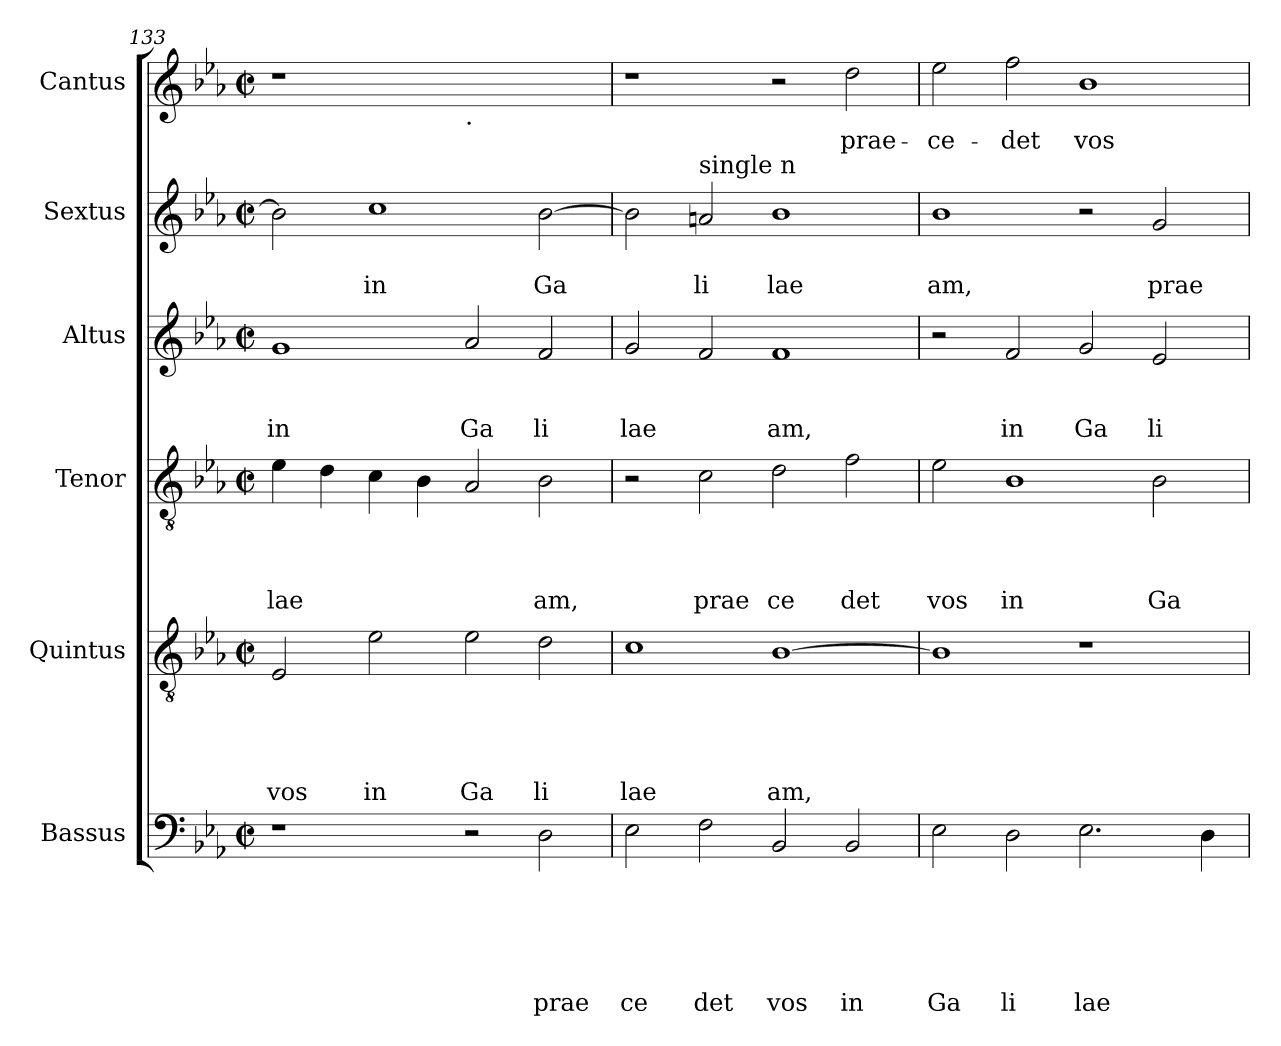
**kern	**text	**text	**text	**text	**text	**text	**kern	**text	**text	**text	**text	**text	**kern	**text	**text	**text	**text	**kern	**text	**text	**text	**kern	**text	**text	**kern	**text
*part6	*part6	*part6	*part6	*part6	*part6	*part6	*part5	*part5	*part5	*part5	*part5	*part5	*part4	*part4	*part4	*part4	*part4	*part3	*part3	*part3	*part3	*part2	*part2	*part2	*part1	*part1
*staff6	*staff6	*staff6	*staff6	*staff6	*staff6	*staff6	*staff5	*staff5	*staff5	*staff5	*staff5	*staff5	*staff4	*staff4	*staff4	*staff4	*staff4	*staff3	*staff3	*staff3	*staff3	*staff2	*staff2	*staff2	*staff1	*staff1
*I"Bassus	*	*	*	*	*	*	*I"Quintus	*	*	*	*	*	*I"Tenor	*	*	*	*	*I"Altus	*	*	*	*I"Sextus	*	*	*I"Cantus	*
*clefF4	*	*	*	*	*	*	*clefGv2	*	*	*	*	*	*clefGv2	*	*	*	*	*clefG2	*	*	*	*clefG2	*	*	*clefG2	*
*k[b-e-a-]	*	*	*	*	*	*	*k[b-e-a-]	*	*	*	*	*	*k[b-e-a-]	*	*	*	*	*k[b-e-a-]	*	*	*	*k[b-e-a-]	*	*	*k[b-e-a-]	*
*E-:	*	*	*	*	*	*	*E-:	*	*	*	*	*	*E-:	*	*	*	*	*E-:	*	*	*	*E-:	*	*	*E-:	*
*M2/2	*	*	*	*	*	*	*M2/2	*	*	*	*	*	*M2/2	*	*	*	*	*M2/2	*	*	*	*M2/2	*	*	*M2/2	*
*met(c|)	*	*	*	*	*	*	*met(c|)	*	*	*	*	*	*met(c|)	*	*	*	*	*met(c|)	*	*	*	*met(c|)	*	*	*met(c|)	*
=133	=133	=133	=133	=133	=133	=133	=133	=133	=133	=133	=133	=133	=133	=133	=133	=133	=133	=133	=133	=133	=133	=133	=133	=133	=133	=133
!	!	!	!	!	!	!	!	!	!	!	!	!LO:LY:b	!	!	!	!	!LO:LY:b	!	!	!	!LO:LY:b	!	!	!	!	!
1r	.	.	.	.	.	.	2E-/	.	.	.	.	vos	4e-\	.	.	.	lae	1g	.	.	in	2b-\]	.	.	1r	.
.	.	.	.	.	.	.	.	.	.	.	.	.	4d\	.	.	.	.	.	.	.	.	.	.	.	.	.
!	!	!	!	!	!	!	!	!	!	!	!	!LO:LY:b	!	!	!	!	!	!	!	!	!	!	!	!LO:LY:b	!	!
.	.	.	.	.	.	.	2e-\	.	.	.	.	in	4c\	.	.	.	.	.	.	.	.	1cc	.	in	.	.
.	.	.	.	.	.	.	.	.	.	.	.	.	4B-\	.	.	.	.	.	.	.	.	.	.	.	.	.
!	!	!	!	!	!	!	!	!	!	!	!	!	!	!	!	!	!	!	!	!	!	!	!	!	!LO:TX:b:t=.	!
!	!	!	!	!	!	!	!	!	!	!	!	!LO:LY:b	!	!	!	!	!	!	!	!	!LO:LY:b	!	!	!	!	!
2r	.	.	.	.	.	.	2e-\	.	.	.	.	Ga	2A-/	.	.	.	.	2a-/	.	.	Ga	.	.	.	1ryy	.
!	!	!	!	!	!	!LO:LY:b	!	!	!	!	!	!LO:LY:b	!	!	!	!	!LO:LY:b	!	!	!	!LO:LY:b	!	!	!LO:LY:b	!	!
2D\	.	.	.	.	.	prae	2d\	.	.	.	.	li	2B-\	.	.	.	am,	2f/	.	.	li	[>2b-\	.	Ga	.	.
=134	=134	=134	=134	=134	=134	=134	=134	=134	=134	=134	=134	=134	=134	=134	=134	=134	=134	=134	=134	=134	=134	=134	=134	=134	=134	=134
!	!	!	!	!	!	!LO:LY:b	!	!	!	!	!	!LO:LY:b	!	!	!	!	!	!	!	!	!LO:LY:b	!	!	!	!	!
2E-\	.	.	.	.	.	ce	1c	.	.	.	.	lae	2r	.	.	.	.	2g/	.	.	lae	2b-\]	.	.	1r	.
!	!	!	!	!	!	!	!	!	!	!	!	!	!	!	!	!	!	!	!	!	!	!LO:TX:a:t=single n	!	!	!	!
!	!	!	!	!	!	!LO:LY:b	!	!	!	!	!	!	!	!	!	!	!LO:LY:b	!	!	!	!	!	!	!LO:LY:b	!	!
2F\	.	.	.	.	.	det	.	.	.	.	.	.	2c\	.	.	.	prae	2f/	.	.	.	2a/	.	li	.	.
!	!	!	!	!	!	!LO:LY:b	!	!	!	!	!	!LO:LY:b	!	!	!	!	!LO:LY:b	!	!	!	!LO:LY:b	!	!	!LO:LY:b	!	!
2BB-/	.	.	.	.	.	vos	[>1B-	.	.	.	.	am,	2d\	.	.	.	ce	1f	.	.	am,	1b-	.	lae	2r	.
!	!	!	!	!	!	!LO:LY:b	!	!	!	!	!	!	!	!	!	!	!LO:LY:b	!	!	!	!	!	!	!	!	!LO:LY:b
2BB-/	.	.	.	.	.	in	.	.	.	.	.	.	2f\	.	.	.	det	.	.	.	.	.	.	.	2dd\	prae-
=135	=135	=135	=135	=135	=135	=135	=135	=135	=135	=135	=135	=135	=135	=135	=135	=135	=135	=135	=135	=135	=135	=135	=135	=135	=135	=135
!	!	!	!	!	!	!LO:LY:b	!	!	!	!	!	!	!	!	!	!	!LO:LY:b	!	!	!	!	!	!	!LO:LY:b	!	!LO:LY:b
2E-\	.	.	.	.	.	Ga	1B-]	.	.	.	.	.	2e-\	.	.	.	vos	2r	.	.	.	1b-	.	am,	2ee-\	-ce-
!	!	!	!	!	!	!LO:LY:b	!	!	!	!	!	!	!	!	!	!	!LO:LY:b	!	!	!	!LO:LY:b	!	!	!	!	!LO:LY:b
2D\	.	.	.	.	.	li	.	.	.	.	.	.	1B-	.	.	.	in	2f/	.	.	in	.	.	.	2ff\	-det
!	!	!	!	!	!	!LO:LY:b	!	!	!	!	!	!	!	!	!	!	!	!	!	!	!LO:LY:b	!	!	!	!	!LO:LY:b
2.E-\	.	.	.	.	.	lae	1r	.	.	.	.	.	.	.	.	.	.	2g/	.	.	Ga	2r	.	.	1b-	vos
!	!	!	!	!	!	!	!	!	!	!	!	!	!	!	!	!	!LO:LY:b	!	!	!	!LO:LY:b	!	!	!LO:LY:b	!	!
.	.	.	.	.	.	.	.	.	.	.	.	.	2B-\	.	.	.	Ga	2e-/	.	.	li	2g/	.	prae	.	.
4D\	.	.	.	.	.	.	.	.	.	.	.	.	.	.	.	.	.	.	.	.	.	.	.	.	.	.
=	=	=	=	=	=	=	=	=	=	=	=	=	=	=	=	=	=	=	=	=	=	=	=	=	=	=
*-	*-	*-	*-	*-	*-	*-	*-	*-	*-	*-	*-	*-	*-	*-	*-	*-	*-	*-	*-	*-	*-	*-	*-	*-	*-	*-
